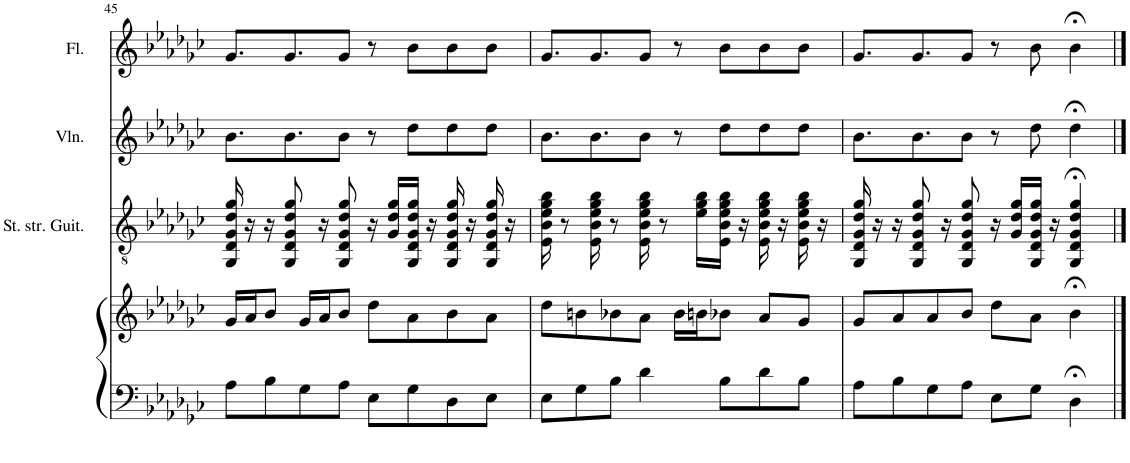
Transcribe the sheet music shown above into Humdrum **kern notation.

**kern	**kern	**kern	**kern	**kern
*part4	*part4	*part3	*part2	*part1
*staff5	*staff4	*staff3	*staff2	*staff1
*I"Piano	*	*I"Steel string Guitar	*I"Violin	*I"Flute
*I'Pno	*	*I'St. str. Guit.	*I'Vln.	*I'Fl.
!!LO:PB:g=z
*clefF4	*clefG2	*clefGv2	*clefG2	*clefG2
*k[b-e-a-d-g-c-]	*k[b-e-a-d-g-c-]	*k[b-e-a-d-g-c-]	*k[b-e-a-d-g-c-]	*k[b-e-a-d-g-c-]
*M4/4	*M4/4	*M4/4	*M4/4	*M4/4
=45	=45	=45	=45	=45
8A-\L	16g-/LL	16GG-/ 16D-/ 16G-/ 16d-/ 16g-/	8.b-\L	8.g-/L
.	16a-/J	16r	.	.
8B-\	8b-/J	16r	.	.
.	.	8GG-/ 8D-/ 8G-/ 8d-/ 8g-/	8.b-\	8.g-/
8G-\	16g-/LL	.	.	.
.	16a-/J	16r	.	.
8A-\J	8b-/J	8GG-/ 8D-/ 8G-/ 8d-/ 8g-/	8b-\J	8g-/J
8E-\L	8dd-\L	16r	8r	8r
.	.	16G-/ 16d-/ 16g-/LL	.	.
8G-\	8a-\	16GG-/ 16D-/ 16G-/ 16d-/ 16g-/JJ	8dd-\L	8b-\L
.	.	16r	.	.
8D-\	8b-\	16GG-/ 16D-/ 16G-/ 16d-/ 16g-/	8dd-\	8b-\
.	.	16r	.	.
8E-\J	8a-\J	16GG-/ 16D-/ 16G-/ 16d-/ 16g-/	8dd-\J	8b-\J
.	.	16r	.	.
=46	=46	=46	=46	=46
8E-\L	8dd-\L	16E-\ 16B-\ 16e-\ 16g-\ 16b-\	8.b-\L	8.g-/L
.	.	8r	.	.
8G-\	8bn\	.	.	.
.	.	16E-\ 16B-\ 16e-\ 16g-\ 16b-\	8.b-\	8.g-/
8B-\J	8b-X\	8r	.	.
4d-\	8a-\J	16E-\ 16B-\ 16e-\ 16g-\ 16b-\	8b-\J	8g-/J
.	.	8r	.	.
.	16b-\LL	.	8r	8r
.	16bn\J	16e-\ 16g-\ 16b-\LL	.	.
8B-\L	8b-X\J	16E-\ 16B-\ 16e-\ 16g-\ 16b-\JJ	8dd-\L	8b-\L
.	.	16r	.	.
8d-\	8a-/L	16E-\ 16B-\ 16e-\ 16g-\ 16b-\	8dd-\	8b-\
.	.	16r	.	.
8B-\J	8g-/J	16E-\ 16B-\ 16e-\ 16g-\ 16b-\	8dd-\J	8b-\J
.	.	16r	.	.
=47	=47	=47	=47	=47
8A-\L	8g-/L	16GG-/ 16D-/ 16G-/ 16d-/ 16g-/	8.b-\L	8.g-/L
.	.	16r	.	.
8B-\	8a-/	16r	.	.
.	.	8GG-/ 8D-/ 8G-/ 8d-/ 8g-/	8.b-\	8.g-/
8G-\	8a-/	.	.	.
.	.	16r	.	.
8A-\J	8b-/J	8GG-/ 8D-/ 8G-/ 8d-/ 8g-/	8b-\J	8g-/J
8E-\L	8dd-\L	16r	8r	8r
.	.	16G-/ 16d-/ 16g-/LL	.	.
8G-\J	8a-\J	16GG-/ 16D-/ 16G-/ 16d-/ 16g-/JJ	8dd-\	8b-\
.	.	16r	.	.
4D-;<\	4b-;<\	4GG-/;< 4D-/;< 4G-/;< 4d-/;< 4g-/;<	4dd-;<\	4b-;<\
==	==	==	==	==
*-	*-	*-	*-	*-
